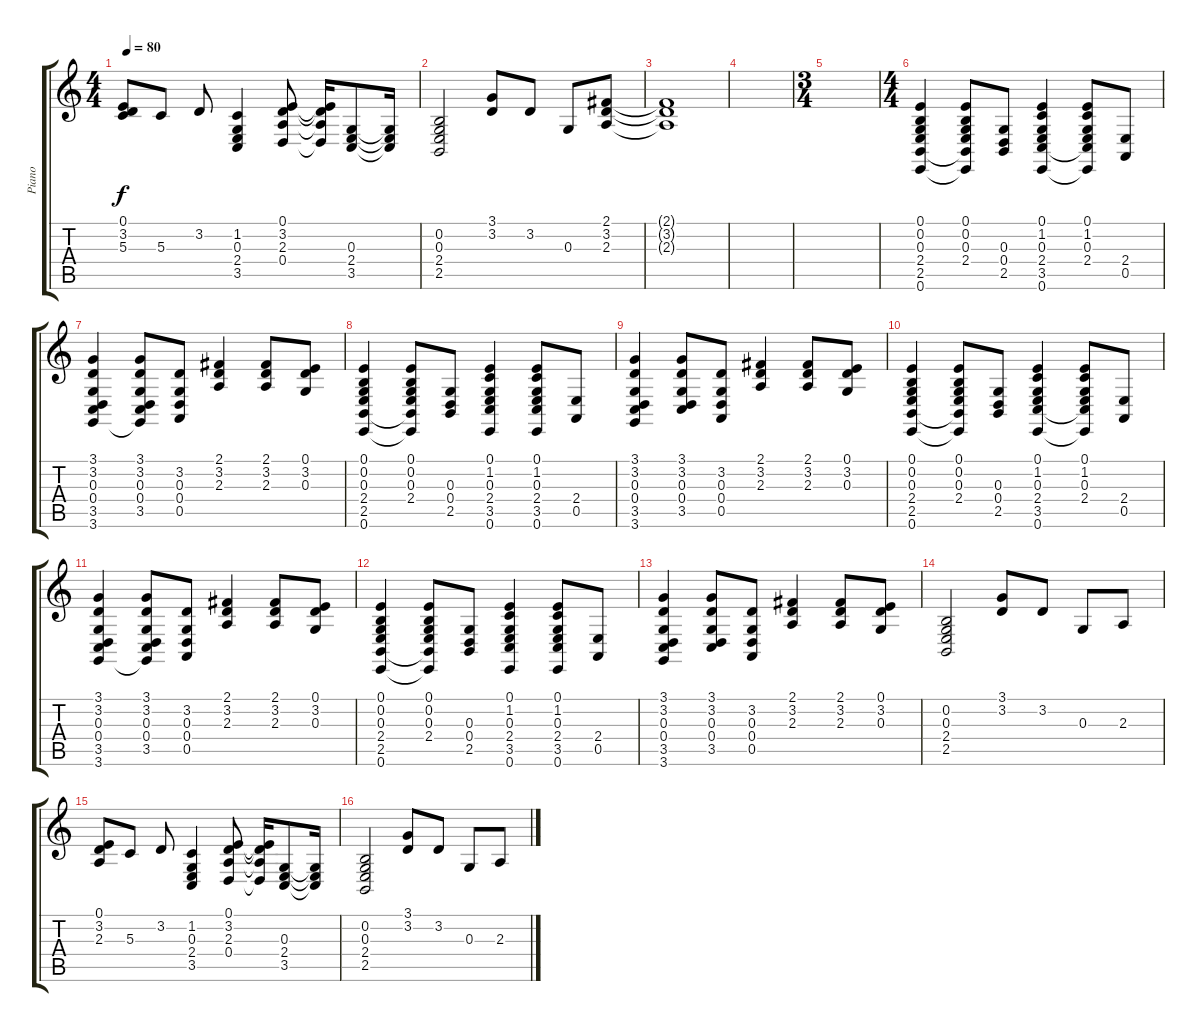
\track ("Piano" "Piano") {instrument acousticgrandpiano}
\staff {score tabs}
\tuning (E4 B3 G3 D3 A2 E2) {hide}
\ts (4 4)
\tempo 80
\clef g2
\ks c
(0.1 3.2 5.3).8{dy f} 5.3.8 3.2.8 (1.2 0.3 2.4 3.5).4 (0.1 3.2 2.3 0.4).8 (0.1{t} 3.2{t} 2.3{t} 0.4{t}).16 (0.3 2.4 3.5).8 (0.3{t} 2.4{t} 3.5{t}).16 |
(0.2 0.3 2.4 2.5).2 (3.1 3.2).8 3.2.8 0.3.8 (2.1 3.2 2.3).8 |
(2.1{t} 3.2{t} 2.3{t}).1 |
|
\ts (3 4)
|
\ts (4 4)
(0.1 0.2 0.3 2.4 2.5 0.6).4 (0.1 0.2 0.3 2.4 2.5{t} 0.6{t}).8 (0.3 0.4 2.5).8 (0.1 1.2 0.3 2.4 3.5 0.6).4 (0.1 1.2 0.3 2.4 3.5{t} 0.6{t}).8 (2.4 0.5).8 |
(3.1 3.2 0.3 0.4 3.5 3.6).4 (3.1 3.2 0.3 0.4 3.5 3.6{t}).8 (3.2 0.3 0.4 0.5).8 (2.1 3.2 2.3).4 (2.1 3.2 2.3).8 (0.1 3.2 0.3).8 |
(0.1 0.2 0.3 2.4 2.5 0.6).4 (0.1 0.2 0.3 2.4 2.5{t} 0.6{t}).8 (0.3 0.4 2.5).8 (0.1 1.2 0.3 2.4 3.5 0.6).4 (0.1 1.2 0.3 2.4 3.5 0.6).8 (2.4 0.5).8 |
(3.1 3.2 0.3 0.4 3.5 3.6).4 (3.1 3.2 0.3 0.4 3.5).8 (3.2 0.3 0.4 0.5).8 (2.1 3.2 2.3).4 (2.1 3.2 2.3).8 (0.1 3.2 0.3).8 |
(0.1 0.2 0.3 2.4 2.5 0.6).4 (0.1 0.2 0.3 2.4 2.5{t} 0.6{t}).8 (0.3 0.4 2.5).8 (0.1 1.2 0.3 2.4 3.5 0.6).4 (0.1 1.2 0.3 2.4 3.5{t} 0.6{t}).8 (2.4 0.5).8 |
(3.1 3.2 0.3 0.4 3.5 3.6).4 (3.1 3.2 0.3 0.4 3.5 3.6{t}).8 (3.2 0.3 0.4 0.5).8 (2.1 3.2 2.3).4 (2.1 3.2 2.3).8 (0.1 3.2 0.3).8 |
(0.1 0.2 0.3 2.4 2.5 0.6).4 (0.1 0.2 0.3 2.4 2.5{t} 0.6{t}).8 (0.3 0.4 2.5).8 (0.1 1.2 0.3 2.4 3.5 0.6).4 (0.1 1.2 0.3 2.4 3.5 0.6).8 (2.4 0.5).8 |
(3.1 3.2 0.3 0.4 3.5 3.6).4 (3.1 3.2 0.3 0.4 3.5).8 (3.2 0.3 0.4 0.5).8 (2.1 3.2 2.3).4 (2.1 3.2 2.3).8 (0.1 3.2 0.3).8 |
(0.2 0.3 2.4 2.5).2 (3.1 3.2).8 3.2.8 0.3.8 2.3.8 |
(0.1 3.2 2.3).8 5.3.8 3.2.8 (1.2 0.3 2.4 3.5).4 (0.1 3.2 2.3 0.4).8 (0.1{t} 3.2{t} 2.3{t} 0.4{t}).16 (0.3 2.4 3.5).8 (0.3{t} 2.4{t} 3.5{t}).16 |
(0.2 0.3 2.4 2.5).2 (3.1 3.2).8 3.2.8 0.3.8 2.3.8
